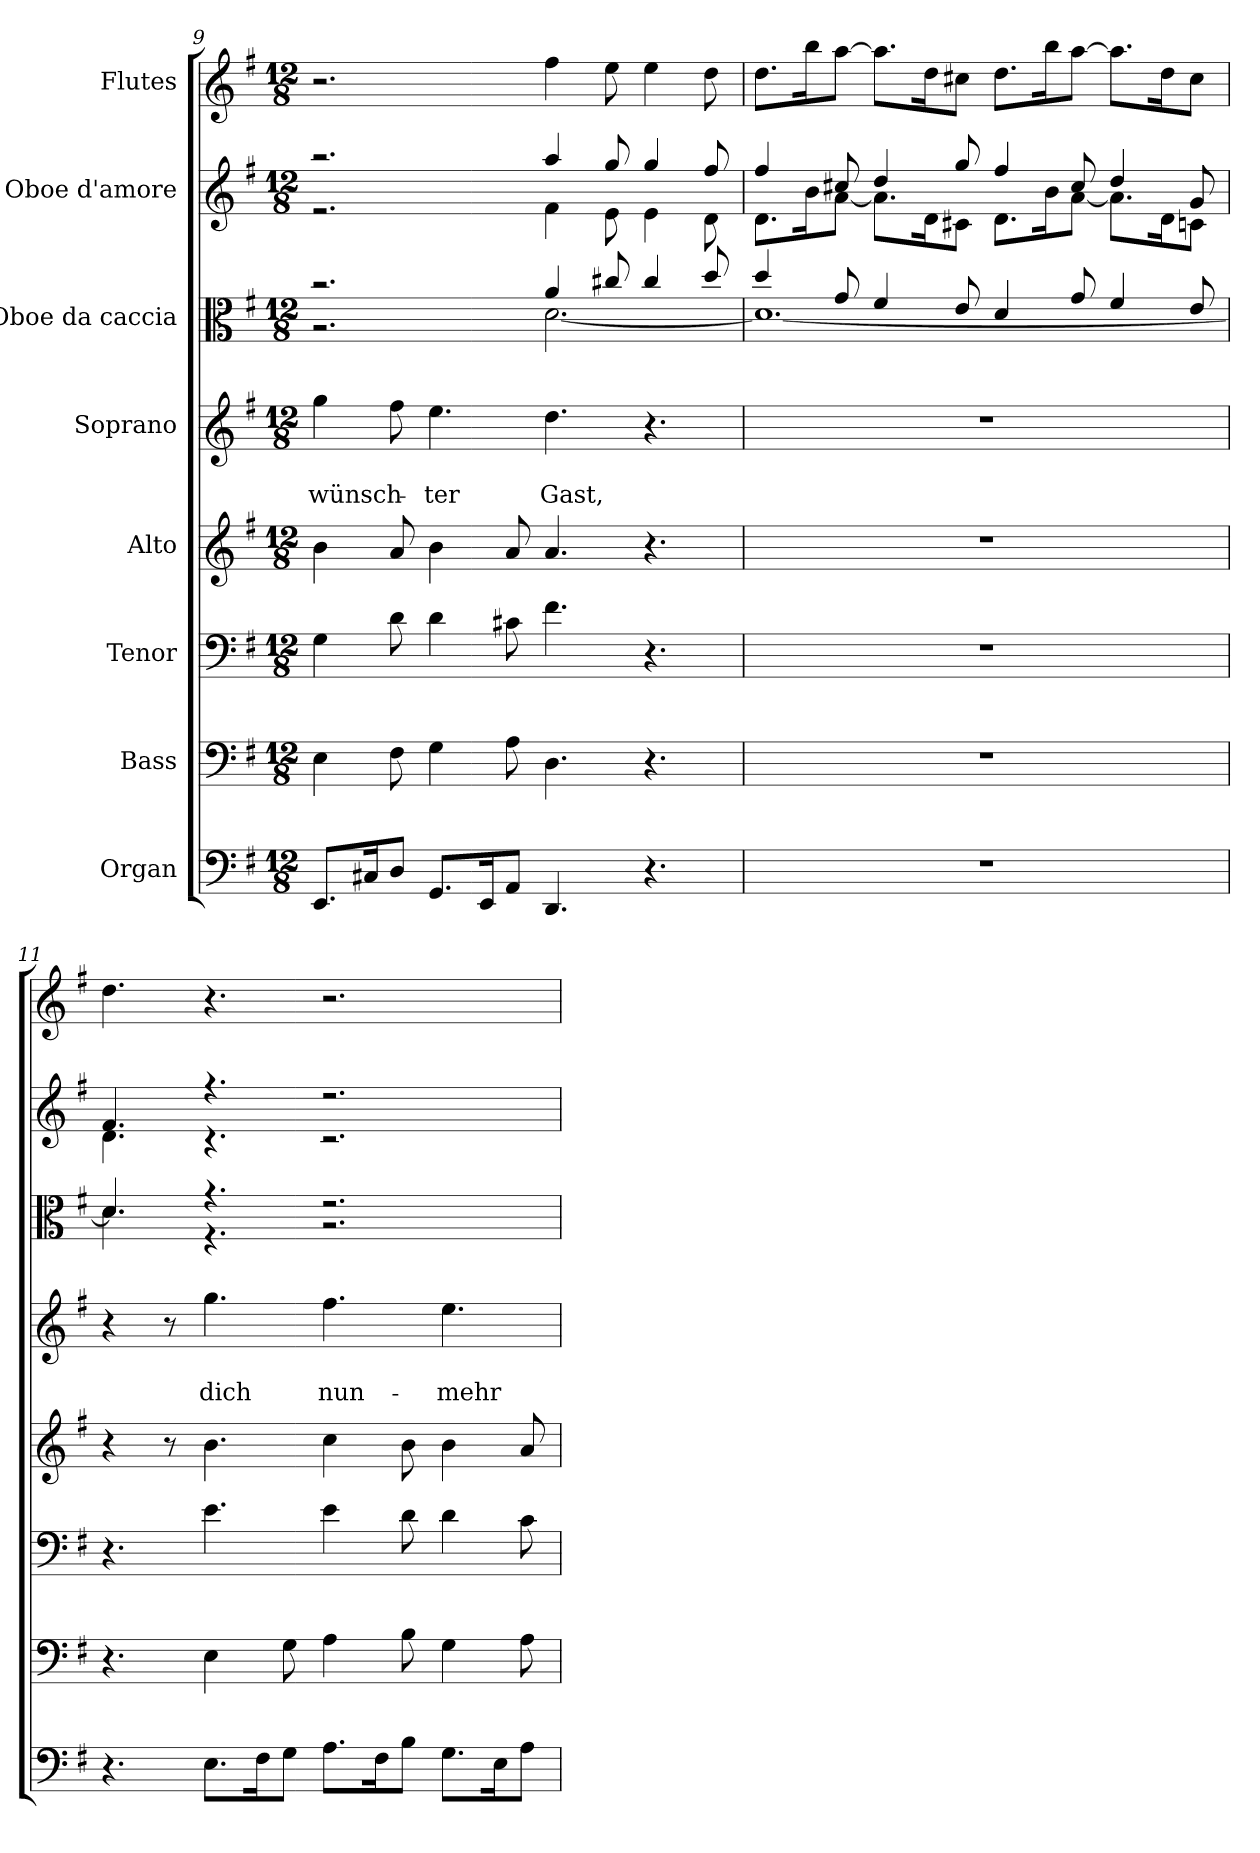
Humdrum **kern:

**kern	**kern	**kern	**kern	**kern	**text	**text	**kern	**kern	**kern
*part8	*part7	*part6	*part5	*part4	*part4	*part4	*part3	*part2	*part1
*staff8	*staff7	*staff6	*staff5	*staff4	*staff4	*staff4	*staff3	*staff2	*staff1
*I"Organ	*I"Bass	*I"Tenor	*I"Alto	*I"Soprano	*	*	*I"Oboe da caccia	*I"Oboe d'amore	*I"Flutes
!!LO:PB:g=z
*clefF4	*clefF4	*clefF4	*clefG2	*clefG2	*	*	*clefC3	*clefG2	*clefG2
*k[f#]	*k[f#]	*k[f#]	*k[f#]	*k[f#]	*	*	*k[f#]	*k[f#]	*k[f#]
*G:	*G:	*G:	*G:	*G:	*	*	*G:	*G:	*G:
*M12/8	*M12/8	*M12/8	*M12/8	*M12/8	*	*	*M12/8	*M12/8	*M12/8
=9	=9	=9	=9	=9	=9	=9	=9	=9	=9
*	*	*	*	*	*	*	*^	*^	*
8.EE/L	4E\	4G\	4b\	4gg\	.	-wünsch-	2.r	2.r	2.r	2.r	2.r
16C#X/K	.	.	.	.	.	.	.	.	.	.	.
8D/J	8F#\	8d\	8a/	8ff#\	.	.	.	.	.	.	.
8.GG/L	4G\	4d\	4b\	4.ee\	.	-ter	.	.	.	.	.
16EE/K	.	.	.	.	.	.	.	.	.	.	.
8AA/J	8A\	8c#X\	8a/	.	.	.	.	.	.	.	.
4.DD/	4.D\	4.f#\	4.a/	4.dd\	.	Gast,	4a/	[2.d\	4aa/	4f#\	4ff#\
.	.	.	.	.	.	.	8cc#X/	.	8gg/	8e\	8ee\
4.r	4.r	4.r	4.r	4.r	.	.	4cc#/	.	4gg/	4e\	4ee\
.	.	.	.	.	.	.	8dd/	.	8ff#/	8d\	8dd\
=10	=10	=10	=10	=10	=10	=10	=10	=10	=10	=10	=10
1.r	1.r	1.r	1.r	1.r	.	.	4dd/	1.d_	4ff#/	8.d\L	8.dd\L
.	.	.	.	.	.	.	.	.	.	16b\K	16bb\K
.	.	.	.	.	.	.	8g/	.	8cc#X/	[8a\J	[8aa\J
.	.	.	.	.	.	.	4f#/	.	4dd/	8.a\L]	8.aa\L]
.	.	.	.	.	.	.	.	.	.	16d\K	16dd\K
.	.	.	.	.	.	.	8e/	.	8gg/	8c#X\J	8cc#X\J
.	.	.	.	.	.	.	4d/	.	4ff#/	8.d\L	8.dd\L
.	.	.	.	.	.	.	.	.	.	16b\K	16bb\K
.	.	.	.	.	.	.	8g/	.	8cc#/	[8a\J	[8aa\J
.	.	.	.	.	.	.	4f#/	.	4dd/	8.a\L]	8.aa\L]
.	.	.	.	.	.	.	.	.	.	16d\K	16dd\K
.	.	.	.	.	.	.	8e/	.	8g/	8cn\J	8cc#\J
=11	=11	=11	=11	=11	=11	=11	=11	=11	=11	=11	=11
4.r	4.r	4.r	4r	4r	.	.	4.d/	4.d\]	4.f#/	4.d\	4.dd\
.	.	.	8r	8r	.	.	.	.	.	.	.
8.E\L	4E\	4.e\	4.b\	4.gg\	.	dich	4.r	4.r	4.r	4.r	4.r
16F#\K	.	.	.	.	.	.	.	.	.	.	.
8G\J	8G\	.	.	.	.	.	.	.	.	.	.
8.A\L	4A\	4e\	4cc\	4.ff#\	.	nun-	2.r	2.r	2.r	2.r	2.r
16F#\K	.	.	.	.	.	.	.	.	.	.	.
8B\J	8B\	8d\	8b\	.	.	.	.	.	.	.	.
8.G\L	4G\	4d\	4b\	4.ee\	.	-mehr	.	.	.	.	.
16E\K	.	.	.	.	.	.	.	.	.	.	.
8A\J	8A\	8c\	8a/	.	.	.	.	.	.	.	.
*	*	*	*	*	*	*	*v	*v	*	*	*
*	*	*	*	*	*	*	*	*v	*v	*
=	=	=	=	=	=	=	=	=	=
*-	*-	*-	*-	*-	*-	*-	*-	*-	*-
